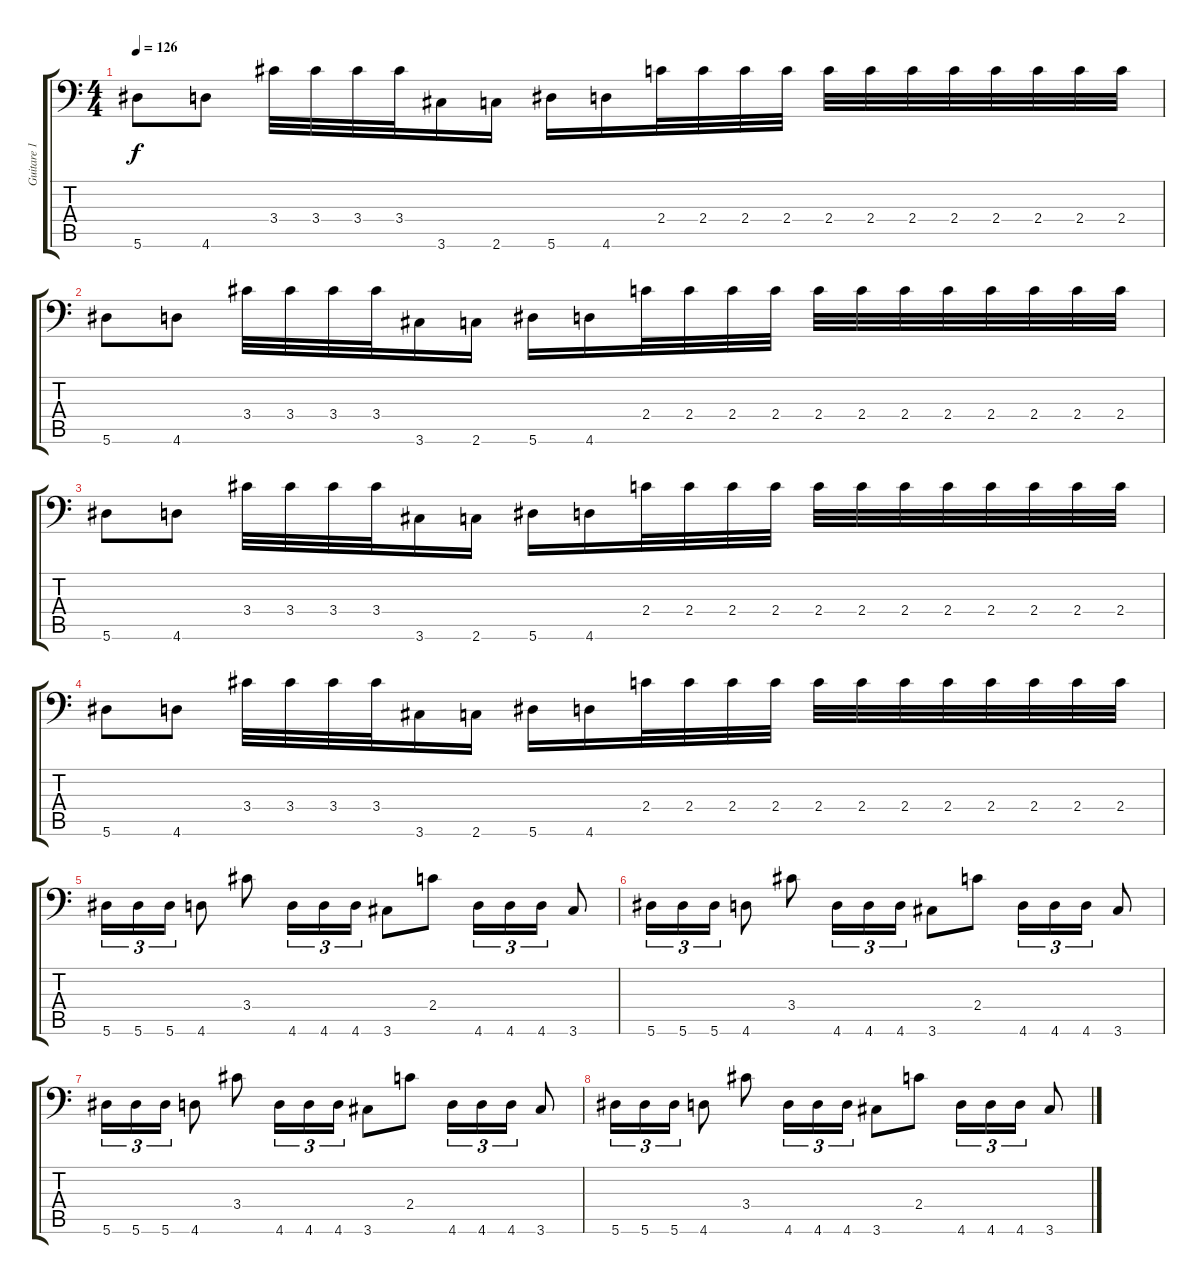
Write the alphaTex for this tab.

\track ("Guitare 1" "Guitare 1") {instrument distortionguitar}
\staff {score tabs}
\tuning (C4 G3 Eb3 Bb2 F2 Bb1) {hide}
\ts (4 4)
\tempo 126
\clef f4
\ks c
5.6.8{dy f} 4.6.8 3.4.32 3.4.32 3.4.32 3.4.32 3.6.16 2.6.16 5.6.16 4.6.16 2.4.32 2.4.32 2.4.32 2.4.32 2.4.32 2.4.32 2.4.32 2.4.32 2.4.32 2.4.32 2.4.32 2.4.32 |
5.6.8 4.6.8 3.4.32 3.4.32 3.4.32 3.4.32 3.6.16 2.6.16 5.6.16 4.6.16 2.4.32 2.4.32 2.4.32 2.4.32 2.4.32 2.4.32 2.4.32 2.4.32 2.4.32 2.4.32 2.4.32 2.4.32 |
5.6.8 4.6.8 3.4.32 3.4.32 3.4.32 3.4.32 3.6.16 2.6.16 5.6.16 4.6.16 2.4.32 2.4.32 2.4.32 2.4.32 2.4.32 2.4.32 2.4.32 2.4.32 2.4.32 2.4.32 2.4.32 2.4.32 |
5.6.8 4.6.8 3.4.32 3.4.32 3.4.32 3.4.32 3.6.16 2.6.16 5.6.16 4.6.16 2.4.32 2.4.32 2.4.32 2.4.32 2.4.32 2.4.32 2.4.32 2.4.32 2.4.32 2.4.32 2.4.32 2.4.32 |
5.6.16{tu (3 2)} 5.6.16{tu (3 2)} 5.6.16{tu (3 2)} 4.6.8 3.4.8 4.6.16{tu (3 2)} 4.6.16{tu (3 2)} 4.6.16{tu (3 2)} 3.6.8 2.4.8 4.6.16{tu (3 2)} 4.6.16{tu (3 2)} 4.6.16{tu (3 2)} 3.6.8 |
5.6.16{tu (3 2)} 5.6.16{tu (3 2)} 5.6.16{tu (3 2)} 4.6.8 3.4.8 4.6.16{tu (3 2)} 4.6.16{tu (3 2)} 4.6.16{tu (3 2)} 3.6.8 2.4.8 4.6.16{tu (3 2)} 4.6.16{tu (3 2)} 4.6.16{tu (3 2)} 3.6.8 |
5.6.16{tu (3 2)} 5.6.16{tu (3 2)} 5.6.16{tu (3 2)} 4.6.8 3.4.8 4.6.16{tu (3 2)} 4.6.16{tu (3 2)} 4.6.16{tu (3 2)} 3.6.8 2.4.8 4.6.16{tu (3 2)} 4.6.16{tu (3 2)} 4.6.16{tu (3 2)} 3.6.8 |
5.6.16{tu (3 2)} 5.6.16{tu (3 2)} 5.6.16{tu (3 2)} 4.6.8 3.4.8 4.6.16{tu (3 2)} 4.6.16{tu (3 2)} 4.6.16{tu (3 2)} 3.6.8 2.4.8 4.6.16{tu (3 2)} 4.6.16{tu (3 2)} 4.6.16{tu (3 2)} 3.6.8
